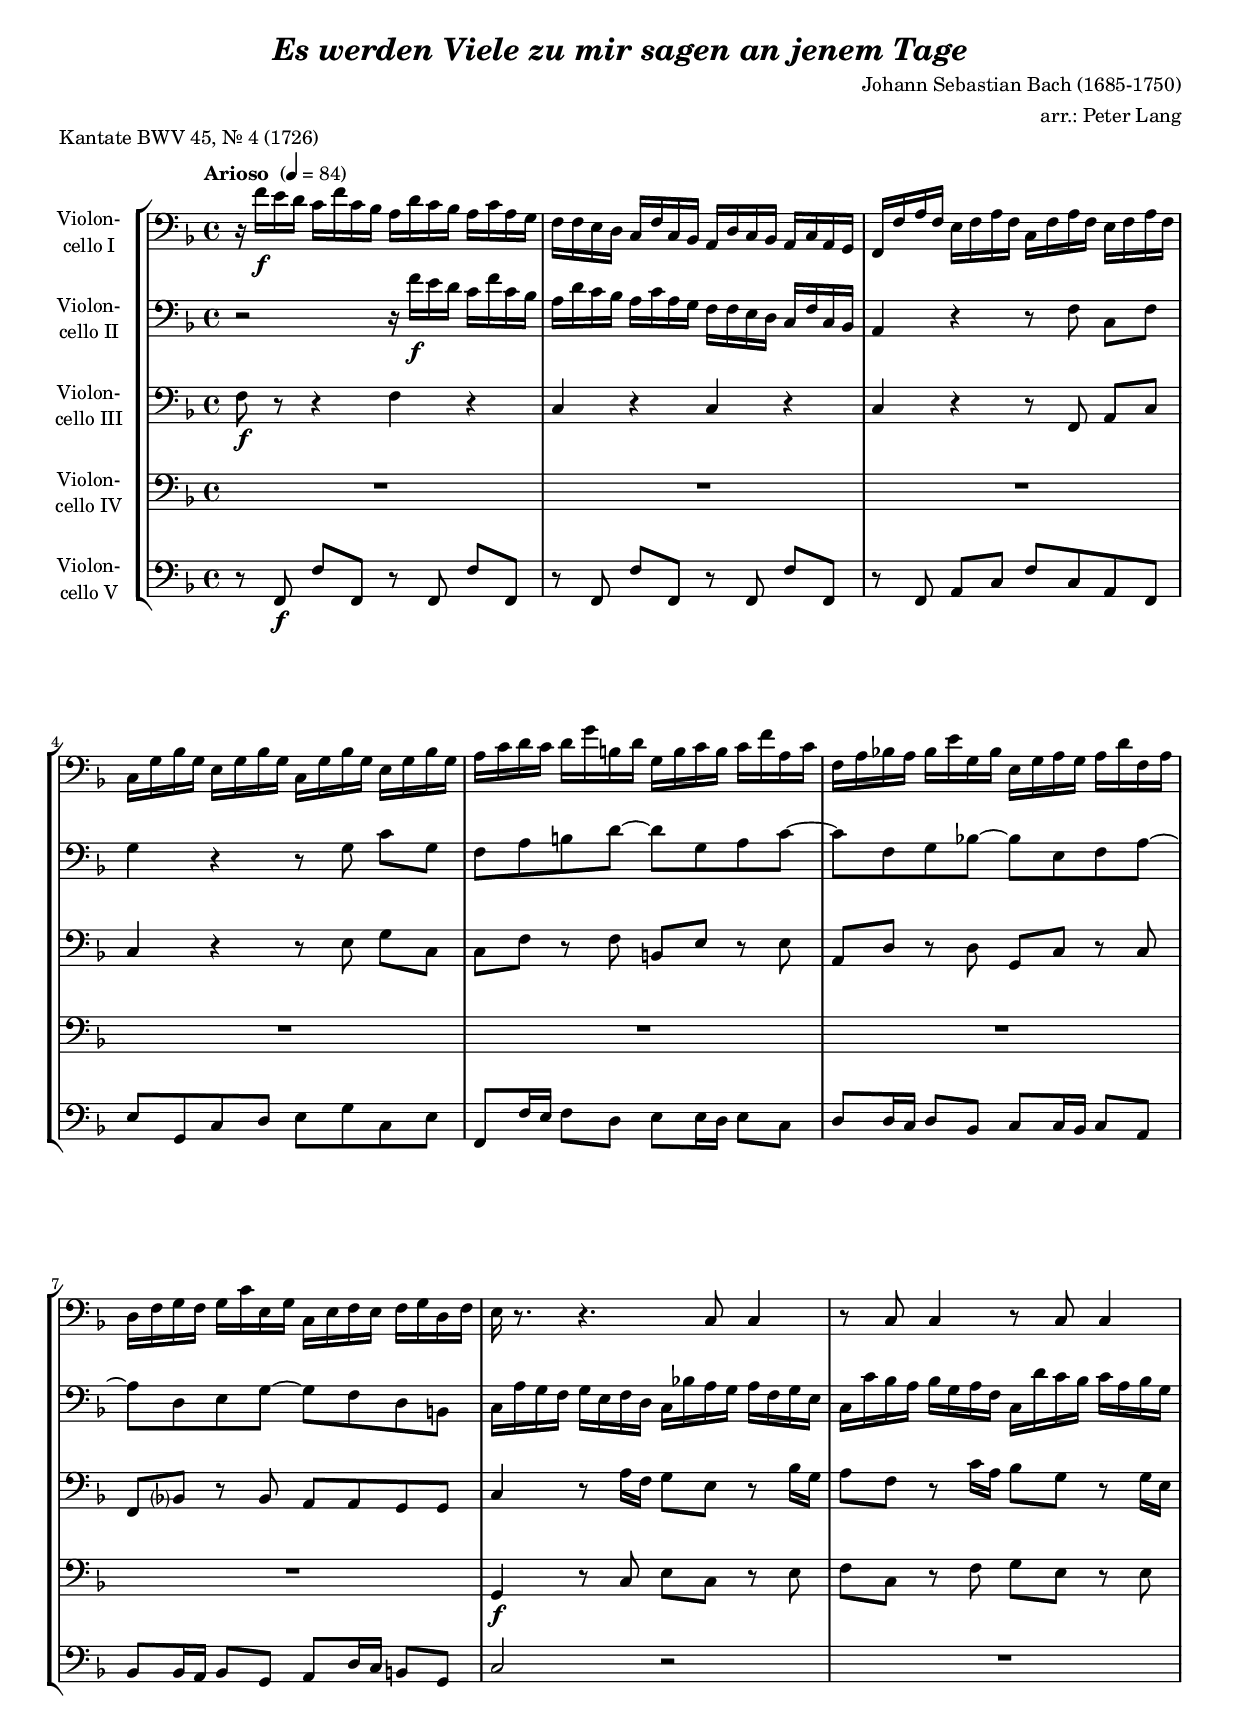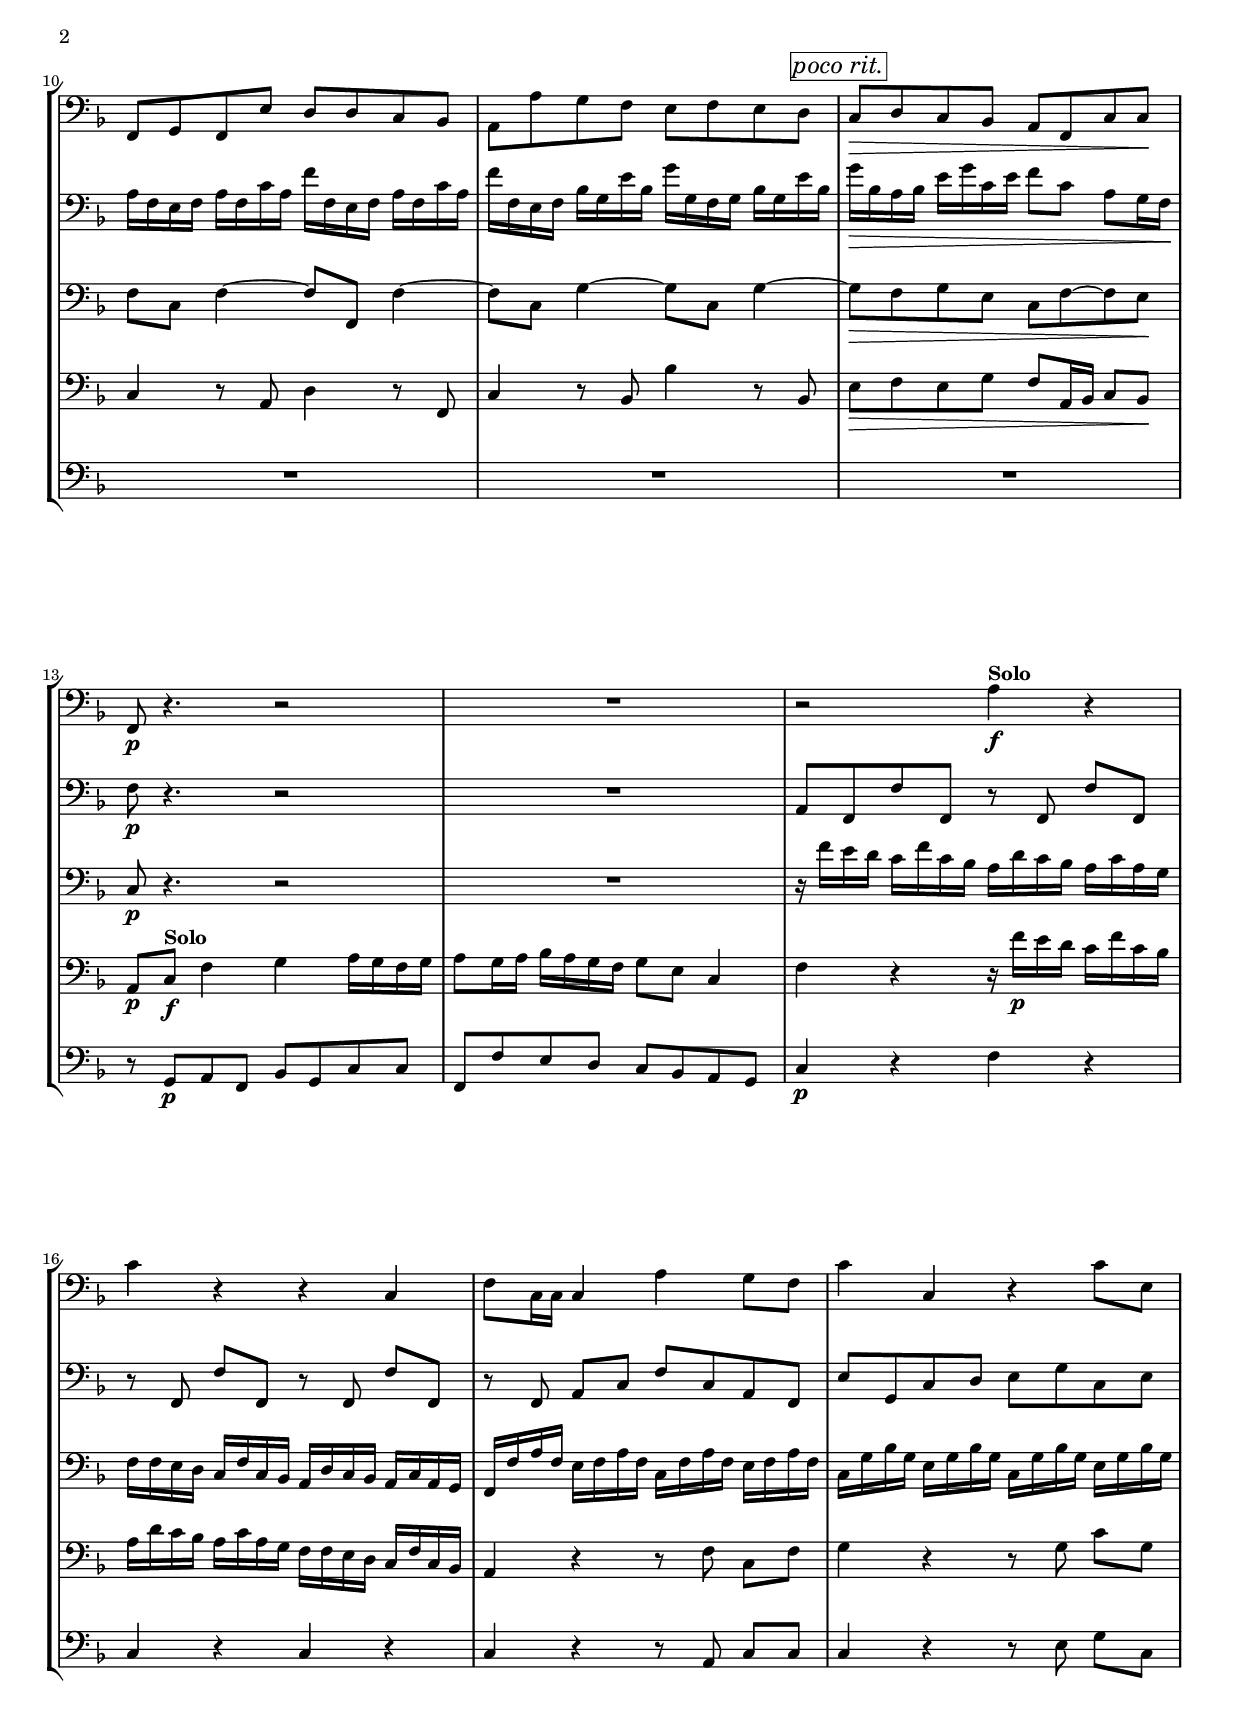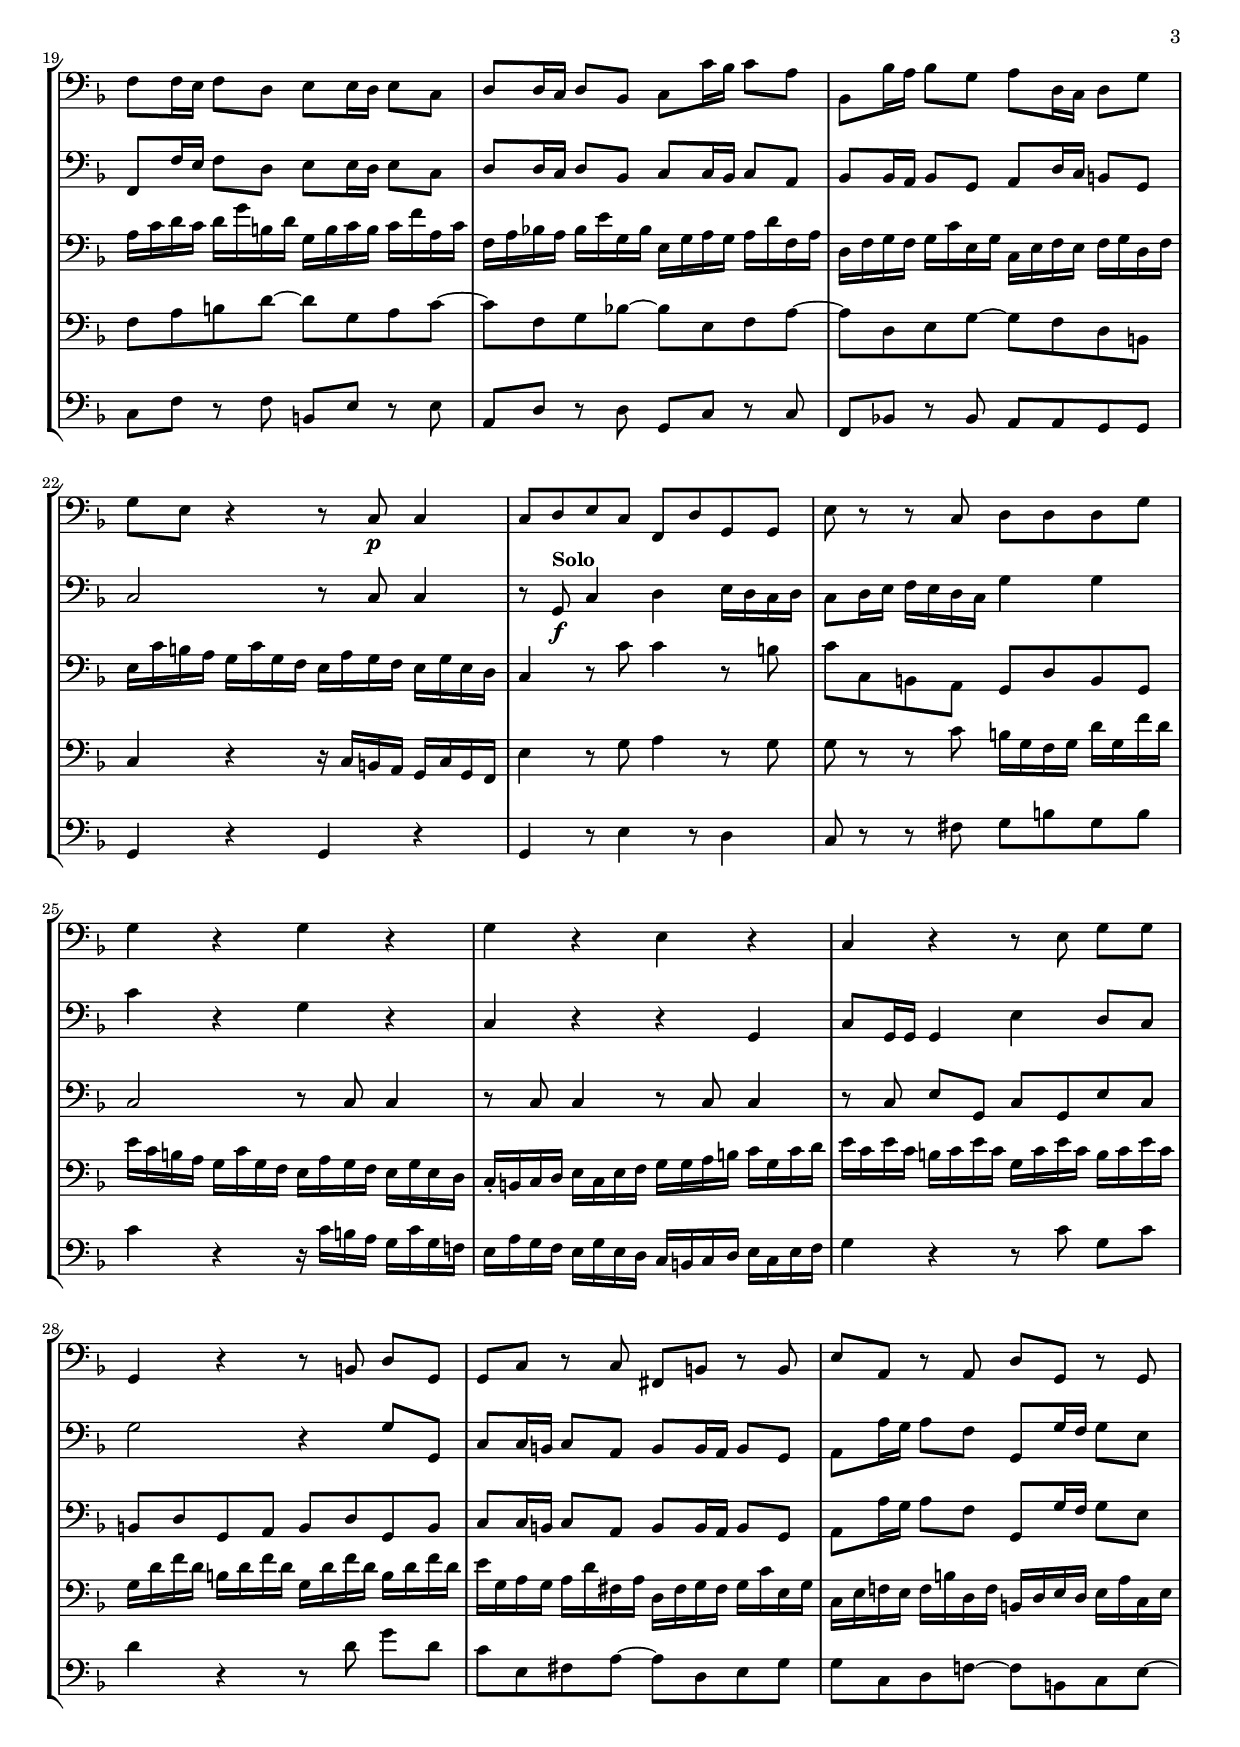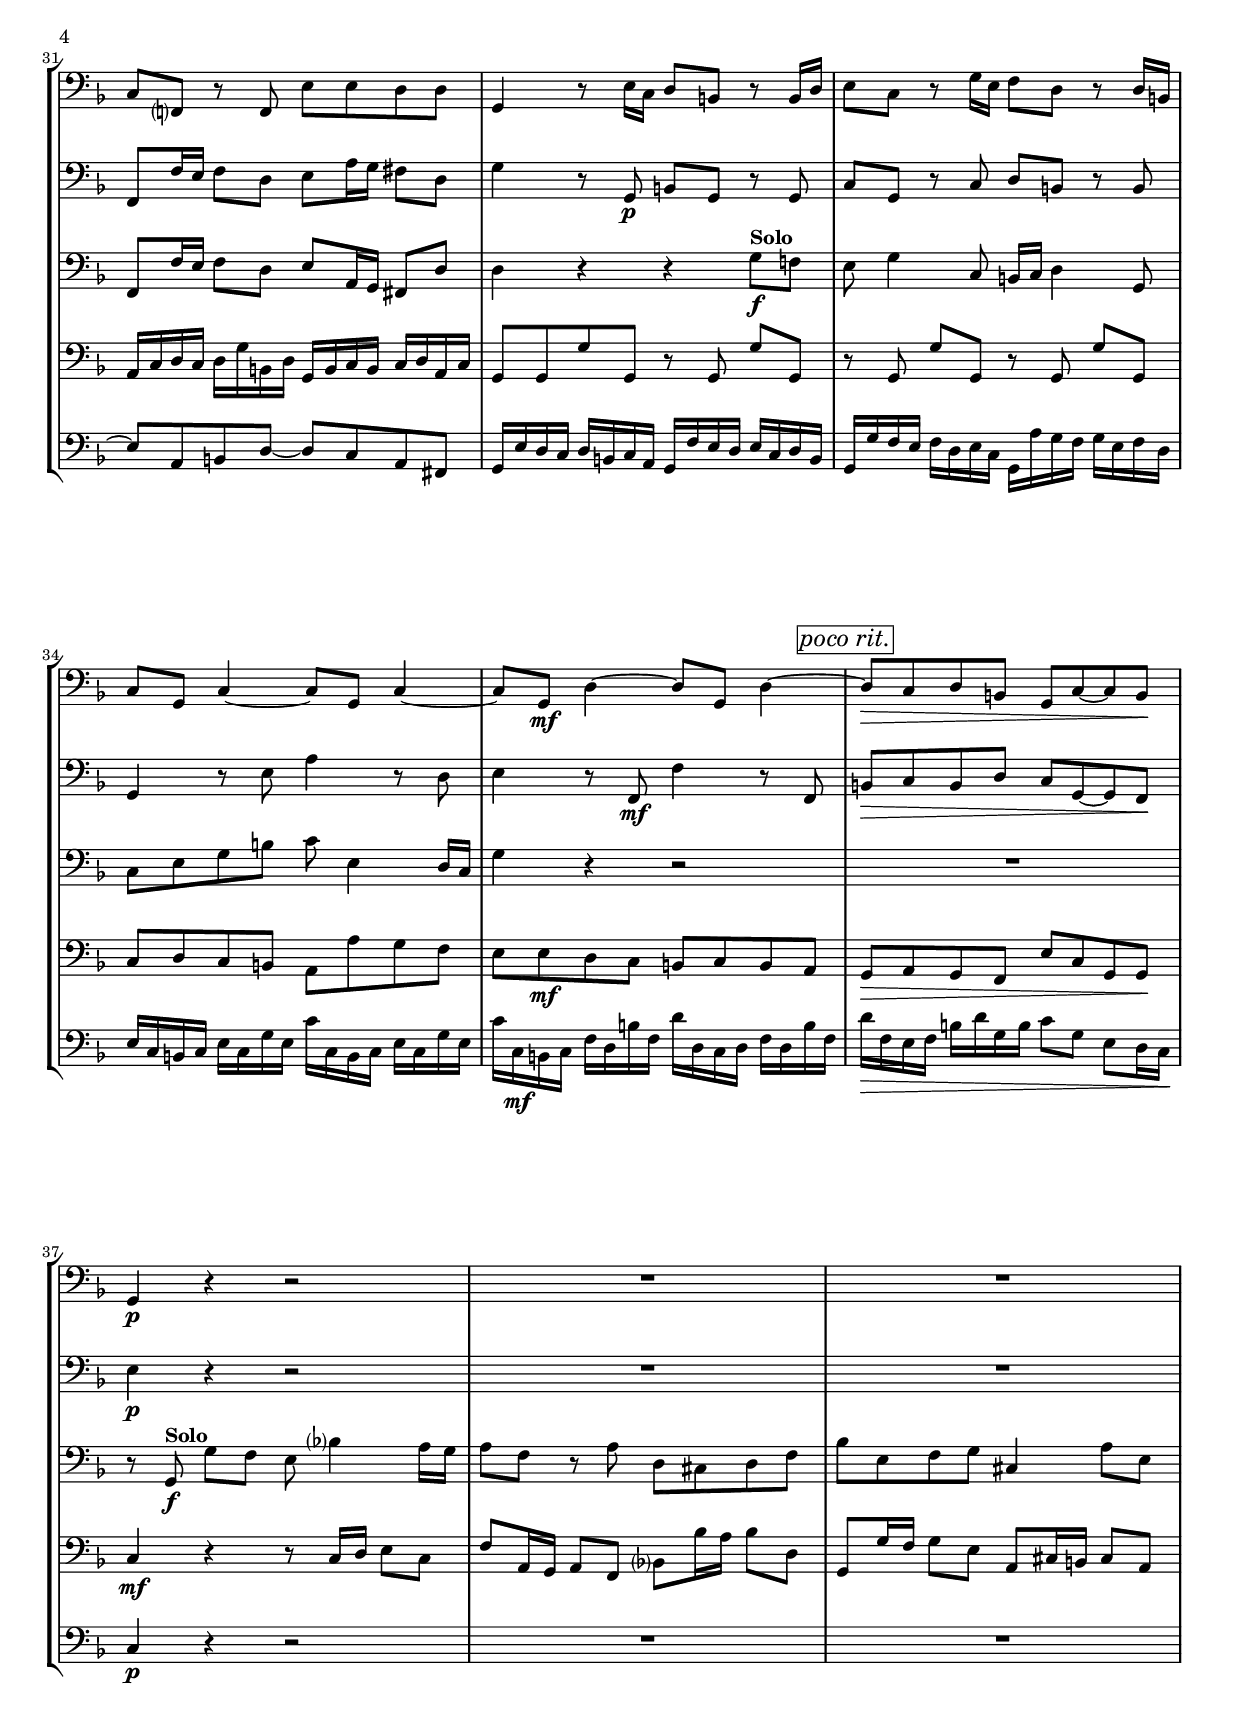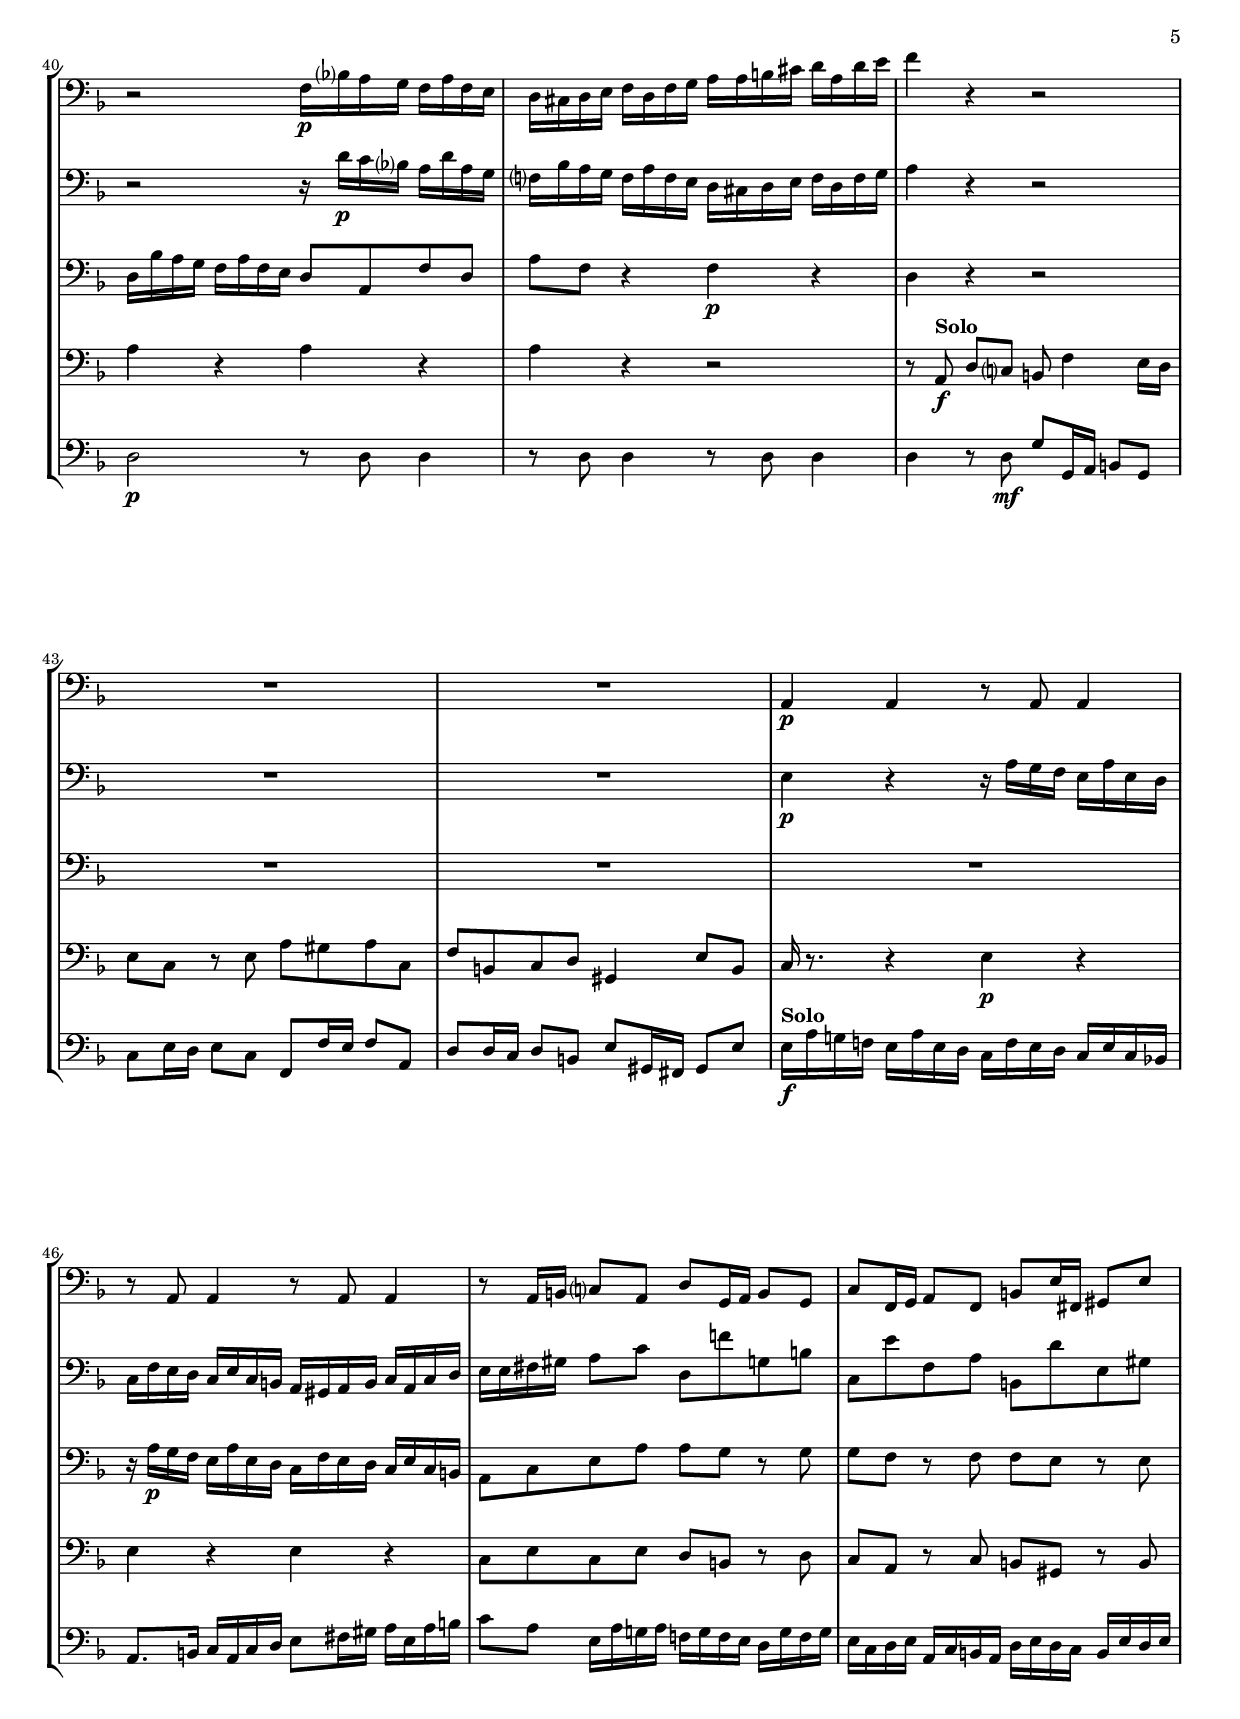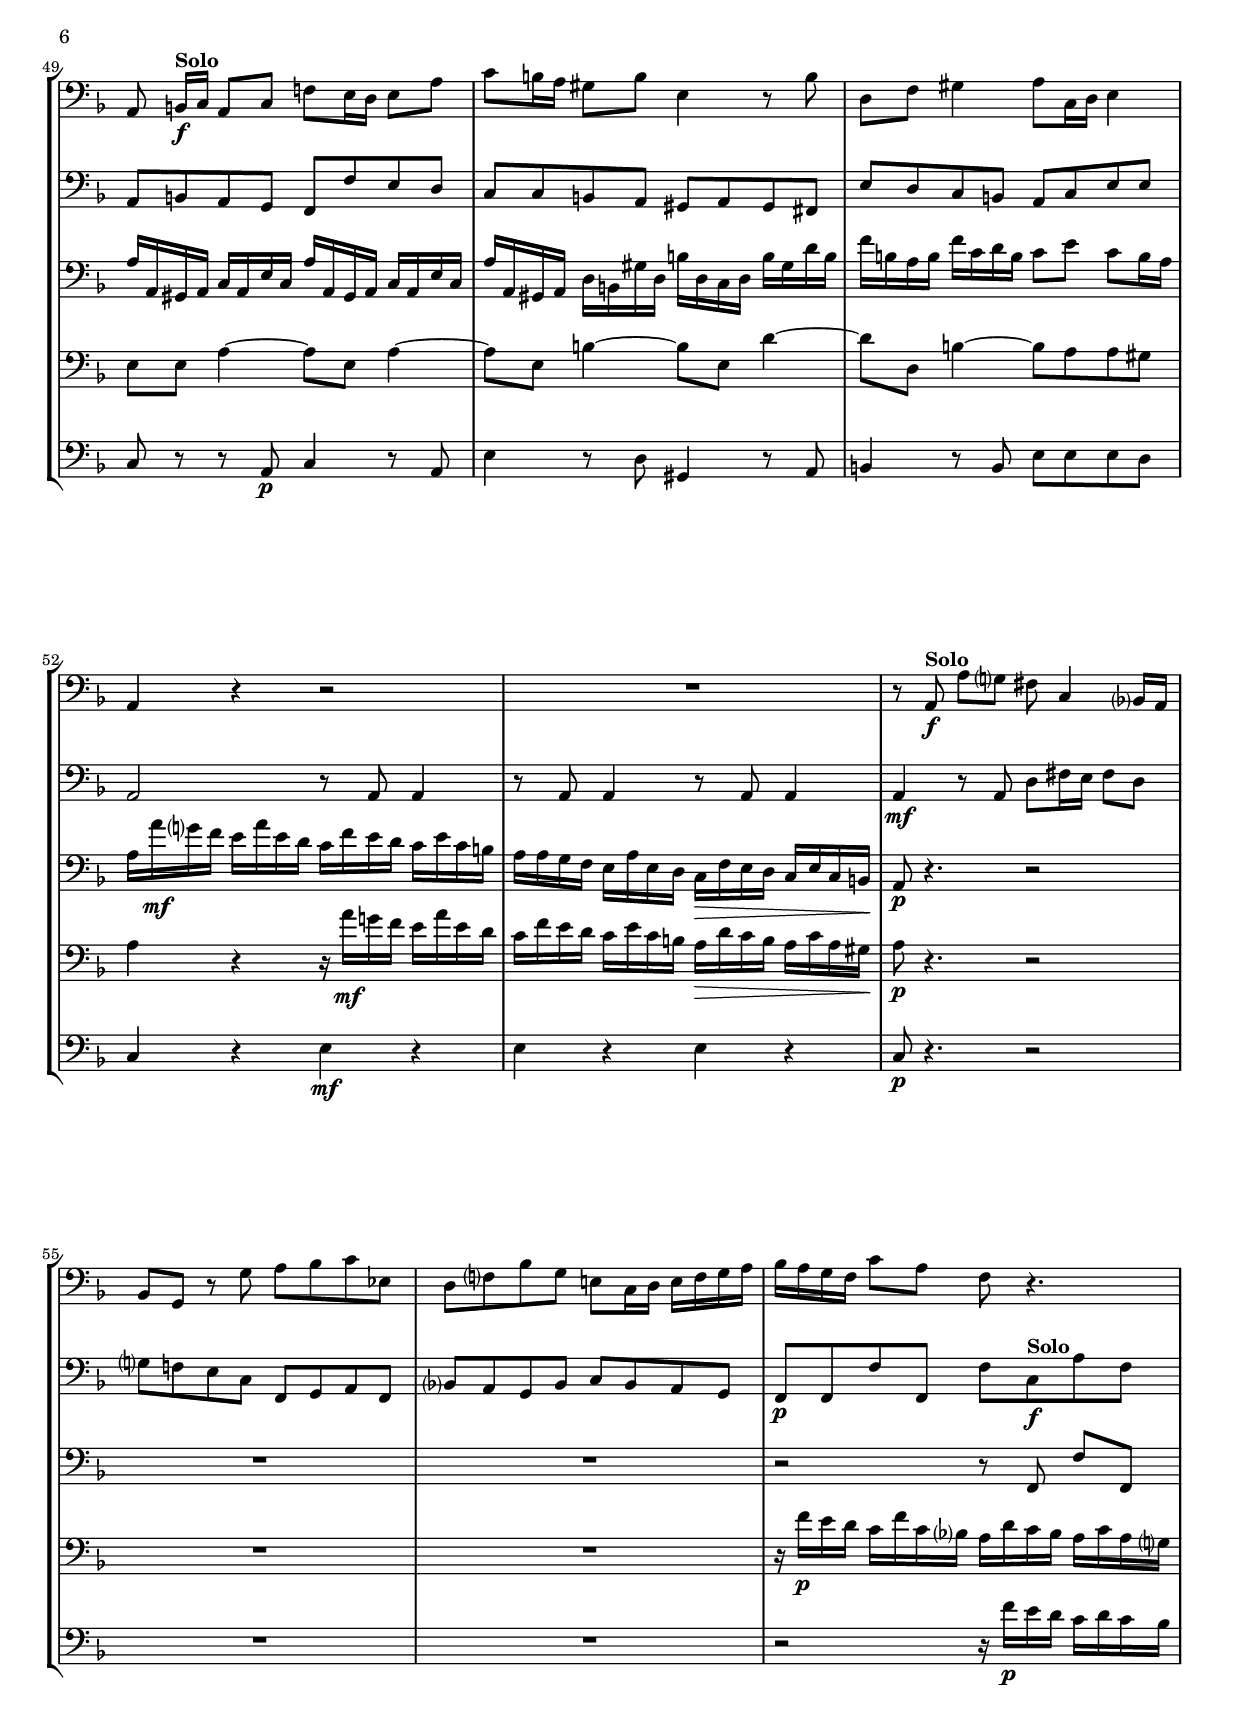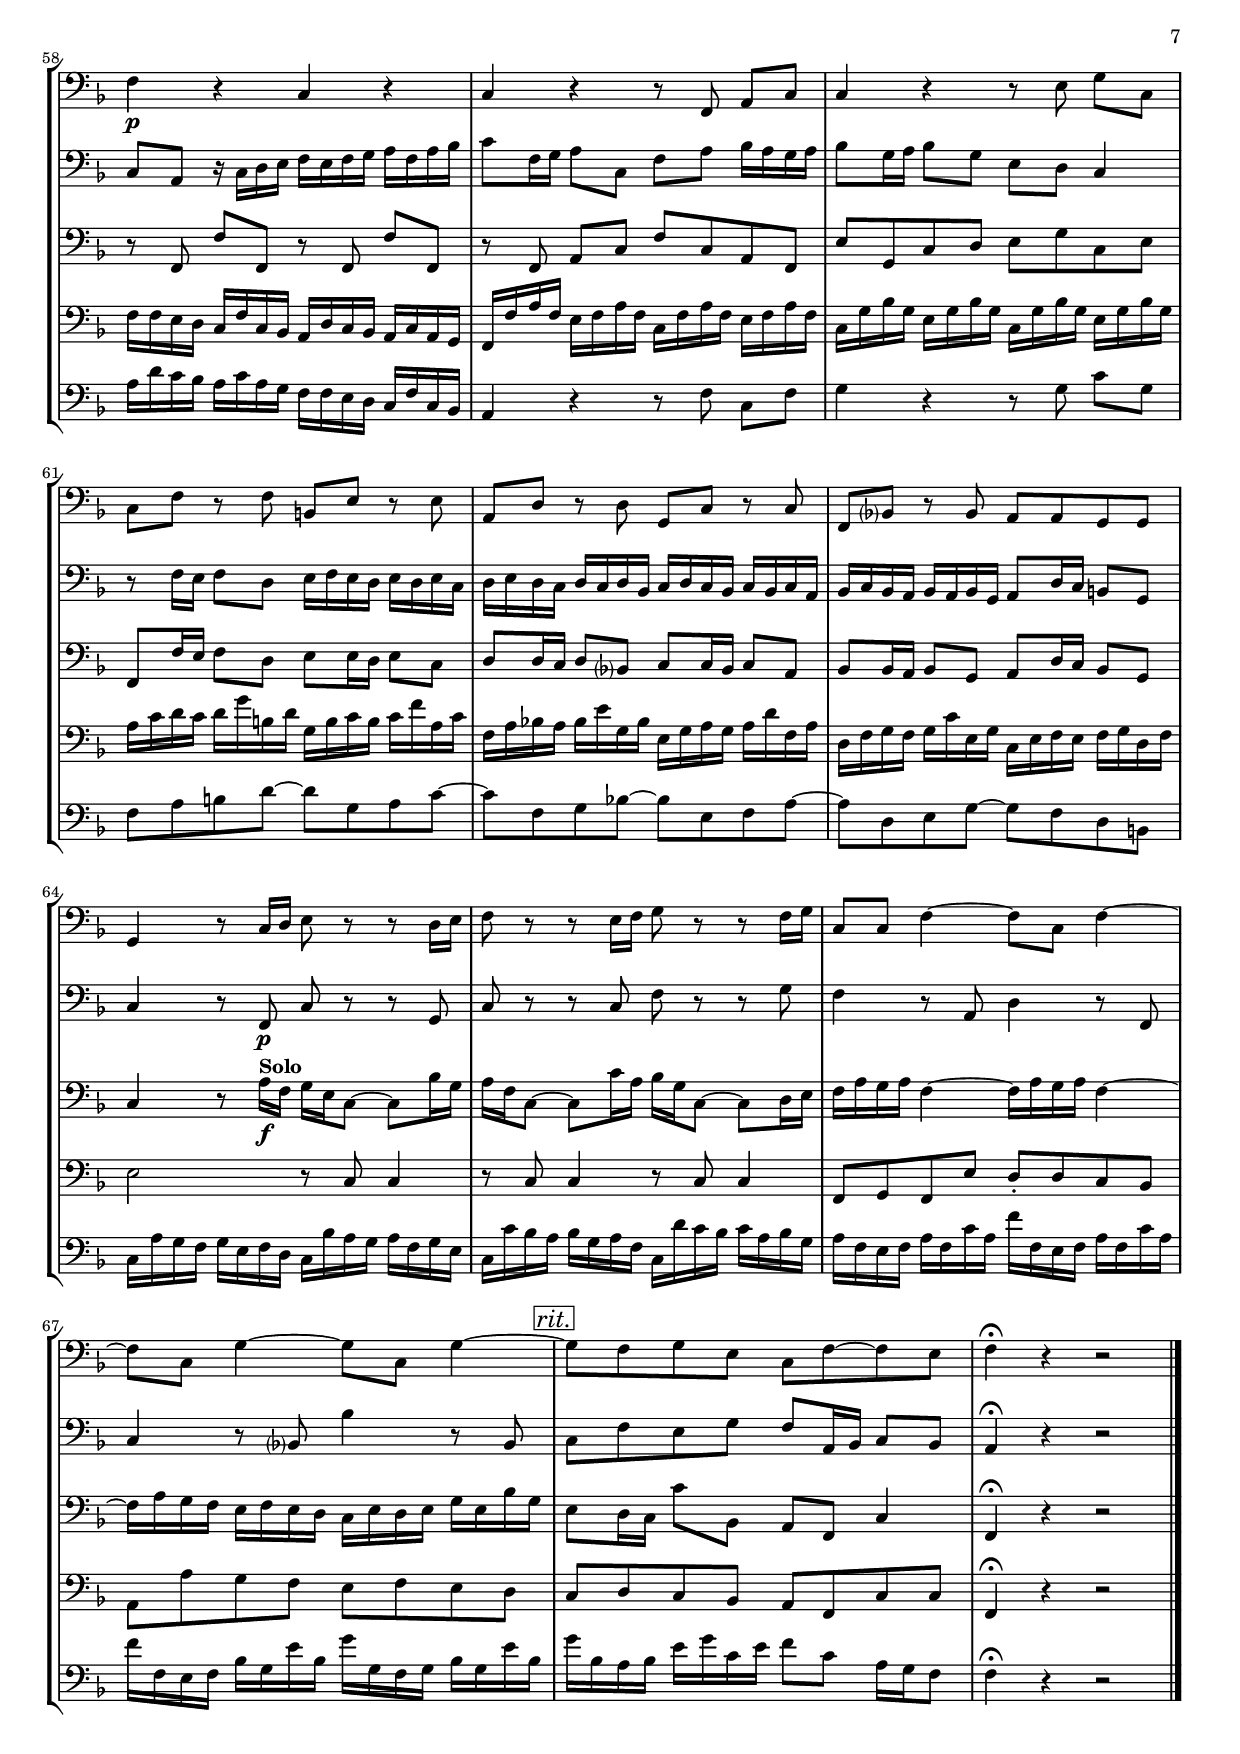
\version "2.18.2"
\include "deutsch.ly"
  
#(set-global-staff-size 17)

\header {
  title     = \markup \bold \italic "Es werden Viele zu mir sagen an jenem Tage"
  composer  = "Johann Sebastian Bach (1685-1750)"
  arranger  = "arr.: Peter Lang"
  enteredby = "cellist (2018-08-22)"
  piece     = "Kantate BWV 45, Nr. 4 (1726)"
}

voiceconsts = {
  \key c \major
  \time 4/4
  \clef "bass"
%  \numericTimeSignature
  \compressFullBarRests
  % Set default beaming for all staves
% \set Timing.beamExceptions = #'()
% \set Timing.baseMoment     = #(ly:make-moment 1 4)
% \set Timing.beatStructure  = #'(1 1 1)
  \tempo "Arioso " 4=84
}

micl = "clarinet"
mifl = "flute"
miob = "oboe"
mifh = "french horn"
misx = "tenor sax"
mist = "string ensemble 1"
miba = "cello"

prit = \mark \markup \box \italic "poco rit."
rit  = \mark \markup \box \italic "rit."
solo = \markup \bold "Solo"

va = \relative c' {
  \voiceconsts

  r16 c\f h a g c g f e a g f e g e d
  c c h a g c g f e a g f e g e d
  c c' e c h c e c g c e c h c e c

  g d' f d h d f d g, d' f d h d f d
  e g a g a d fis, a d, fis g fis g c e, g
  c, e f! e f h d, f h, d e d e a c, e
  
  a, c d c d g h, d g, h c h c d a c
  h r8. r4. g8 g4
  r8 g g4 r8 g g4
  c,8 d c h' a a g f
  e e' d c h c h a \prit

  g\> a g f e c g' g\!
  c,\p r4. r2
  R1
  r2 e'4^\solo\f r
  g r r g,
  c8 g16 g g4 e' d8 c
  g'4 g, r g'8 h,

  c c16 h c8 a h h16 a h8 g
  a a16 g a8 f g g'16 f g8 e
  f, f'16 e f8 d e a,16 g a8 d
  d h r4 r8 g\p g4
  g8 a h g c, a' d, d

  h' r r g a a a d
  d4 r d r
  d r h r
  g r r8 h d[ d]
  d,4 r r8 fis a[ d,]
  d g r g cis, fis r fis
  h e, r e a d, r d

  g c,? r c h' h a a
  d,4 r8 h'16 g a8 fis r fis16 a
  h8 g r d'16 h c8 a r a16 fis
  g8 d g4~ g8 d g4~
  g8 d\mf a'4~ a8 d, a'4~ \prit
  a8\> g a fis d g~ g fis\!

  d4\p r r2
  R1*2
  r2 c'16\p f? e d c e c h
  a gis a h c a c d e e fis gis a e a h
  c4 r r2
  R1*2

  e,,4\p e r8 e e4
  r8 e e4 r8 e e4
  r8 e16 fis g?8 e a d,16 e fis8 d
  g c,16 d e8 c fis h16 cis, dis8 h'
  e, fis16[^\solo\f g] e8 g c! h16 a h8 e

  g fis16 e dis8 fis h,4 r8 fis'
  a, c dis4 e8 g,16 a h4
  e, r r2
  R1
  r8 e^\solo\f e'[ d?] cis g4 f?16 e
  f8 d r d' e f g b,

  a c? f d h! g16 a h c d e
  f e d c g'8 e c r4.
  c4\p r g r
  g r r8 c, e[ g]
  g4 r r8 h d[ g,]

  g c r c fis, h r h
  e, a r a d, g r g
  c, f? r f e e d d
  d4 r8 g16 a h8 r r a16 h
  c8 r r h16 c d8 r r c16 d

  g,8 g c4~ c8 g c4~
  c8 g d'4~ d8 g, d'4~ \rit
  d8 c d h g c~ c h
  c4\fermata r r2 \bar "|."
}

vb = \relative c' {
  \voiceconsts

  r2 r16 c\f h a g c g f
  e a g f e g e d c c h a g c g f
  e4 r r8 c' g[ c]
  d4 r r8 d g[ d]
  
  c e fis a~ a d, e g~
  g c, d f!~ f h, c e~
  e a, h d~ d c a fis
  g16 e' d c d h c a g f'! e d e c d h

  g g' f e f d e c g a' g f g e f d
  e c h c e c g' e c' c, h c e c g' e
  c' c, h c f d h' f d' d, c d f d h' f \prit

  d'\> f, e f h d g, h c8 g e d16 c\!
  c8\p r4. r2
  R1
  e,8 c c' c, r c c'[ c,]
  r c c'[ c,] r c c'[ c,]

  r c e[ g] c g e c
  h' d, g a h d g, h
  c, c'16 h c8 a h h16 a h8 g
  a a16 g a8 f g g16 f g8 e

  f f16 e f8 d e a16 g fis8 d
  g2 r8 g g4
  r8 d^\solo\f g4 a h16 a g a
  g8 a16 h c h a g d'4 d
  g r d r

  g, r r d
  g8 d16 d d4 h' a8 g
  d'2 r4 d8 d,
  g g16 fis g8 e fis fis16 e fis8 d
  e e'16 d e8 c d, d'16 c d8 h

  c, c'16 h c8 a h e16 d cis8 a
  d4 r8 d,\p fis d r d
  g d r g a fis r fis
  d4 r8 h' e4 r8 a,
  h4 r8 c,\mf c'4 r8 c, \prit

  fis\> g fis a g d~ d c\!
  h'4\p r r2
  R1*2
  r2 r16 a'\p g f? e a e d
  c? f e d c e c h a gis a h c a c d
  e4 r r2

  R1*2
  h4\p r r16 e d c h e h a
  g c h a g h g fis e dis e fis g e g a
  h h cis dis e8 g a, c'! d,! fis

  g, h' c, e fis, a' h, dis
  e, fis e d c c' h a
  g g fis e dis e dis cis
  h' a g fis e g h h

  e,2 r8 e e4
  r8 e e4 r8 e e4
  e\mf r8 e a cis16 h cis8 a
  d? c! h g c, d e c
  f? e d f g f e d

  c\p c c' c, c' g^\solo\f e' c
  g e r16 g a h c h c d e c e f
  g8 c,16 d e8 g, c e f16 e d e
  f8 d16 e f8 d h a g4

  r8 c16 h c8 a h16 c h a h a h g
  a h a g a g a f g a g f g f g e
  f g f e f e f d e8 a16 g fis8 d

  g4 r8 c,\p g' r r d
  g r r g c r r d
  c4 r8 e, a4 r8 c,
  g'4 r8 f? f'4 r8 f, \rit
  g c h d c e,16 f g8 f
  e4\fermata r r2 \bar "|."
}

vc = \relative c {
  \voiceconsts

  c8\f r r4 c r
  g r g r
  g r r8 c, e[ g]
  g4 r r8 h d[ g,]
  g c r c fis, h r h
  e, a r a d, g r g
  
  c, f? r f e e d d
  g4 r8 e'16 c d8 h r f'16 d
  e8 c r g'16 e f8 d r d16 h
  c8 g c4~ c8 c, c'4~
  c8 g d'4~ d8 g, d'4~ \prit
  d8\> c d h g c~ c h\!

  g\p r4. r2
  R1
  r16 c' h a g c g f e a g f e g e d
  c c h a g c g f e a g f e g e d

  c c' e c h c e c g c e c h c e c
  g d' f d h d f d g, d' f d h d f d
  e g a g a d fis, a d, fis g fis g c e, g

  c, e f! e f h d, f h, d e d e a c, e
  a, c d c d g h, d g, h c h c d a c
  h g' fis e d g d c h e d c h d h a

  g4 r8 g' g4 r8 fis
  g g, fis e d a' fis d
  g2 r8 g g4
  r8 g g4 r8 g g4
  r8 g h[ d,] g d h' g
  fis a d, e fis a d, fis

  g g16 fis g8 e fis fis16 e fis8 d
  e e'16 d e8 c d, d'16 c d8 h
  c, c'16 h c8 a h e,16 d cis8 a'
  a4 r r d8^\solo\f c!
  h d4 g,8 fis16 g a4 d,8

  g h d fis g h,4 a16 g
  d'4 r r2 \prit
  R1
  r8 d,^\solo\f d'[ c] h f'?4 e16 d
  e8 c r e a, gis a c

  f h, c d gis,4 e'8 h
  a16 f' e d c e c h a8 e c' a
  e' c r4 c\p r
  a r r2
  R1*3

  r16 e'\p d c h e h a g c h a g h g fis
  e8 g h e e d r d
  d c r c c h r h

  e16 e, dis e g e h' g e' e, dis e g e h' g
  e' e, dis e a fis dis' a fis' a, g a fis' dis a' fis
  c' fis, e fis c' g a fis g8 h g fis16 e

  e e'\mf d? c h e h a g c h a g h g fis
  e e d c h e h a g\> c h a g h g fis\!
  e8\p r4. r2
  R1*2

  r2 r8 c c'[ c,]
  r c c'[ c,] r c c'[ c,]
  r c e[ g] c g e c
  h' d, g a h d g, h
  c, c'16 h c8 a h h16 a h8 g

  a a16 g a8 f? g g16 f g8 e
  f f16 e f8 d e a16 g f8 d
  g4 r8 e'16^\solo\f c d h g8~ g f'16 d
  e c g8~ g g'16 e f d g,8~ g a16 h

  c e d e c4~ c16 e d e c4~
  c16 e d c h c h a g h a h d h f' d \rit
  h8 a16 g g'8 f, e c g'4
  c,\fermata r r2 \bar "|."
}

vd = \relative c, {
  \voiceconsts

  R1*7
  d4\f r8 g h g r h
  c g r c d h r h
  g4 r8 e a4 r8 c,
  g'4 r8 f f'4 r8 f, \prit

  h\> c h d c e,16 f g8 f\!
  e\p g^\solo\f c4 d e16 d c d
  e8 d16 e f e d c d8 h g4
  c r r16 c'\p h a g c g f

  e a g f e g e d c c h a g c g f
  e4 r r8 c' g[ c]
  d4 r r8 d g[ d]
  c e fis a~ a d, e g~
  g c, d f!~ f h, c e~

  e a, h d~ d c a fis
  g4 r r16 g fis e d g d c
  h'4 r8 d e4 r8 d
  d r r g fis16 d c d a' d, c' a

  h g fis e d g d c h e d c h d h a
  g-. fis g a h g h c d d e fis g d g a
  h g h g fis g h g d g h g fis g h g

  d a' c a fis a c a d, a' c a fis a c a
  h d, e d e a cis, e a, cis d cis d g h, d
  g, h c! h c fis a, c fis, a h a h e g, h

  e, g a g a d fis, a d, fis g fis g a e g
  d8 d d' d, r d d'[ d,]
  r d d'[ d,] r d d'[ d,]
  g a g fis e e' d c

  h h\mf a g fis g fis e \prit
  d\> e d c h' g d d\!
  g4\mf r r8 g16 a h8 g
  c e,16 d e8 c f? f'16 e f8 a,
  d, d'16 c d8 h e, gis16 fis gis8 e

  e'4 r e r
  e r r2
  r8 e,^\solo\f a[ g?] fis c'4 h16 a
  h8 g r h e dis e g,
  c fis, g a dis,4 h'8 fis
  g16 r8. r4 h\p r

  h r h r
  g8 h g h a fis r a
  g e r g fis dis r fis
  h h e4~ e8 h e4~
  e8 h fis'4~ fis8 h, a'4~
  a8 a, fis'4~ fis8 e e dis

  e4 r r16 e'\mf d! c h e h a
  g c h a g h g fis e\> a g fis e g e dis\!
  e8\p r4. r2
  R1*2
  r16 c'\p h a g c g f? e a g f e g e d?

  c c h a g c g f e a g f e g e d
  c c' e c h c e c g c e c h c e c
  g d' f d h d f d g, d' f d h d f d

  e g a g a d fis, a d, fis g fis g c e, g
  c, e f! e f h d, f h, d e d e a c, e
  a, c d c d g h, d g, h c h c d a c

  h2 r8 g g4
  r8 g g4 r8 g g4
  c,8 d c h' a-. a g f
  e e' d c h c h a \rit
  g a g f e c g' g
  c,4\fermata r r2 \bar "|."
}

ve = \relative c, {
  \voiceconsts

  r8 c\f c'[ c,] r c c'[ c,]
  r c c'[ c,] r c c'[ c,]
  r c e[ g] c g e c
  h' d, g a h d g, h
  c, c'16 h c8 a h h16 a h8 g
  
  a a16 g a8 f g g16 f g8 e
  f f16 e f8 d e a16 g fis8 d
  g2 r
  R1*3 \prit
  R1

  r8 d\p e c f d g g
  c, c' h a g f e d
  g4\p r c r
  g r g r
  g r r8 e g[ g]
  g4 r r8 h d[ g,]

  g c r c fis, h r h
  e, a r a d, g r g
  c, f! r f e e d d
  d4 r d r
  d r8 h'4 r8 a4
  g8 r r cis d fis d fis

  g4 r r16 g fis e d g d c!
  h e d c h d h a g fis g a h g h c
  d4 r r8 g d[ g]
  a4 r r8 a d[ a]

  g h, cis e~ e a, h d
  d g, a c!~ c fis, g h~
  h e, fis a~ a g e cis
  d16 h' a g a fis g e d c' h a h g a fis

  d d' c h c a h g d e' d c d h c a
  h g fis g h g d' h g' g, fis g h g d' h
  g' g,\mf fis g c a fis' c a' a, g a c a fis' c \prit

  a'\> c, h c fis a d, fis g8 d h a16 g\!
  g4\p r r2
  R1*2
  a2\p r8 a a4
  r8 a a4 r8 a a4

  a r8 a\mf d d,16 e fis8 d
  g h16 a h8 g c, c'16 h c8 e,
  a a16 g a8 fis h dis,16 cis dis8 h'
  h16^\solo\f e d! c! h e h a g c h a g h g f!

  e8. fis16 g e g a h8 cis16 dis e h e fis
  g8 e h16 e d! e c! d c h a d c d
  h g a h e, g fis e a h a g fis h a h

  g8 r r e\p g4 r8 e
  h'4 r8 a dis,4 r8 e
  fis4 r8 fis h h h a
  g4 r h\mf r
  h r h r
  g8\p r4. r2

  R1*2
  r2 r16 c'\p h a g a g f
  e a g f e g e d c c h a g c g f
  e4 r r8 c' g[ c]

  d4 r r8 d g[ d]
  c e fis a~ a d, e g~
  g c, d f!~ f h, c e~
  e a, h d~ d c a fis

  g16 e' d c d h c a g f' e d e c d h
  g g' f e f d e c g a' g f g e f d
  e c h c e c g' e c' c, h c e c g' e

  c' c, h c f d h' f d' d, c d f d h' f \rit
  d' f, e f h d g, h c8 g e16 d c8
  c4\fermata r r2 \bar "|."
}


music = \new StaffGroup <<
      \new Staff {
	\set Staff.midiInstrument = \miba
	\set Staff.instrumentName = \markup \center-column { "Violon-" "cello I" }
	\transpose c f { \va }
      }

      \new Staff {
	\set Staff.midiInstrument = \miba
	\set Staff.instrumentName = \markup \center-column { "Violon-" "cello II" }
	\transpose c f { \vb }
      }

      \new Staff {
	\set Staff.midiInstrument = \miba
	\set Staff.instrumentName = \markup \center-column { "Violon-" "cello III" }
	\transpose c f { \vc }
      }

      \new Staff {
	\set Staff.midiInstrument = \miba
	\set Staff.instrumentName = \markup \center-column { "Violon-" "cello IV" }
	\transpose c f { \vd }
      }

      \new Staff {
	\set Staff.midiInstrument = \miba
	\set Staff.instrumentName = \markup \center-column { "Violon-" "cello V" }
	\transpose c f { \ve }
      }
>>

\book {
  \score {
    \music
    \layout {}
  }

  \score {
    \unfoldRepeats \music

    \midi {
      \context {
        \Score
      }
    }
  }
}
